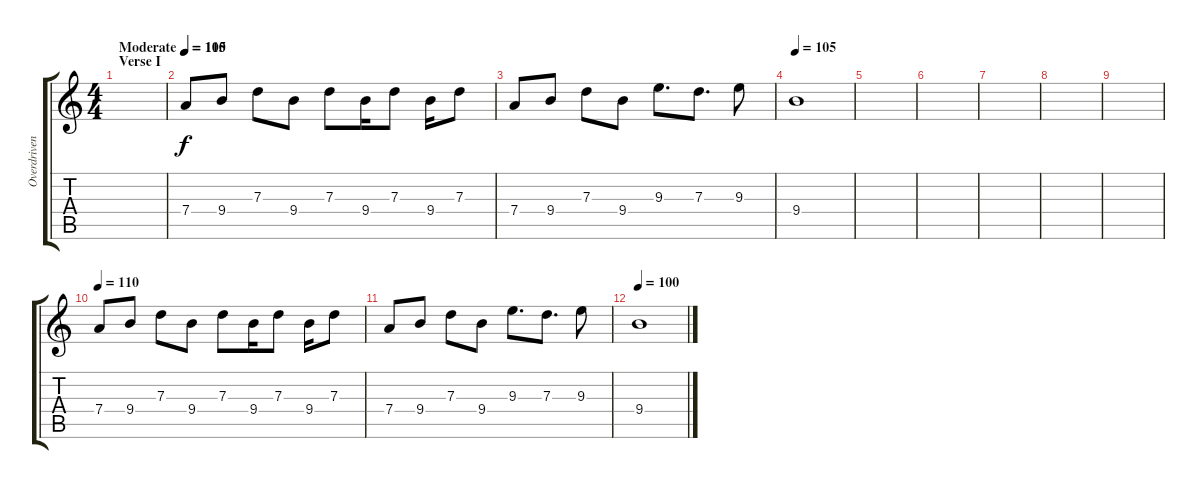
\track ("Overdriven Solo" "Overdriven") {instrument overdrivenguitar}
\staff {score tabs}
\tuning (E4 B3 G3 D3 A2 E2) {hide}
\ts (4 4)
\section ("" "Verse I")
\tempo (105 "Moderate")
\clef g2
\ks c
|
\tempo 110
7.4.8 9.4.8 7.3.8 9.4.8 7.3.8 9.4.16 7.3.8 9.4.16 7.3.8 |
7.4.8 9.4.8 7.3.8 9.4.8 9.3.8{d} 7.3.8{d} 9.3.8 |
\tempo 105
9.4.1{volume 0} |
|
|
|
|
|
\tempo 110
7.4.8 9.4.8 7.3.8 9.4.8 7.3.8 9.4.16 7.3.8 9.4.16 7.3.8 |
7.4.8 9.4.8 7.3.8 9.4.8 9.3.8{d} 7.3.8{d} 9.3.8 |
\tempo 100
9.4.1{volume 0}
